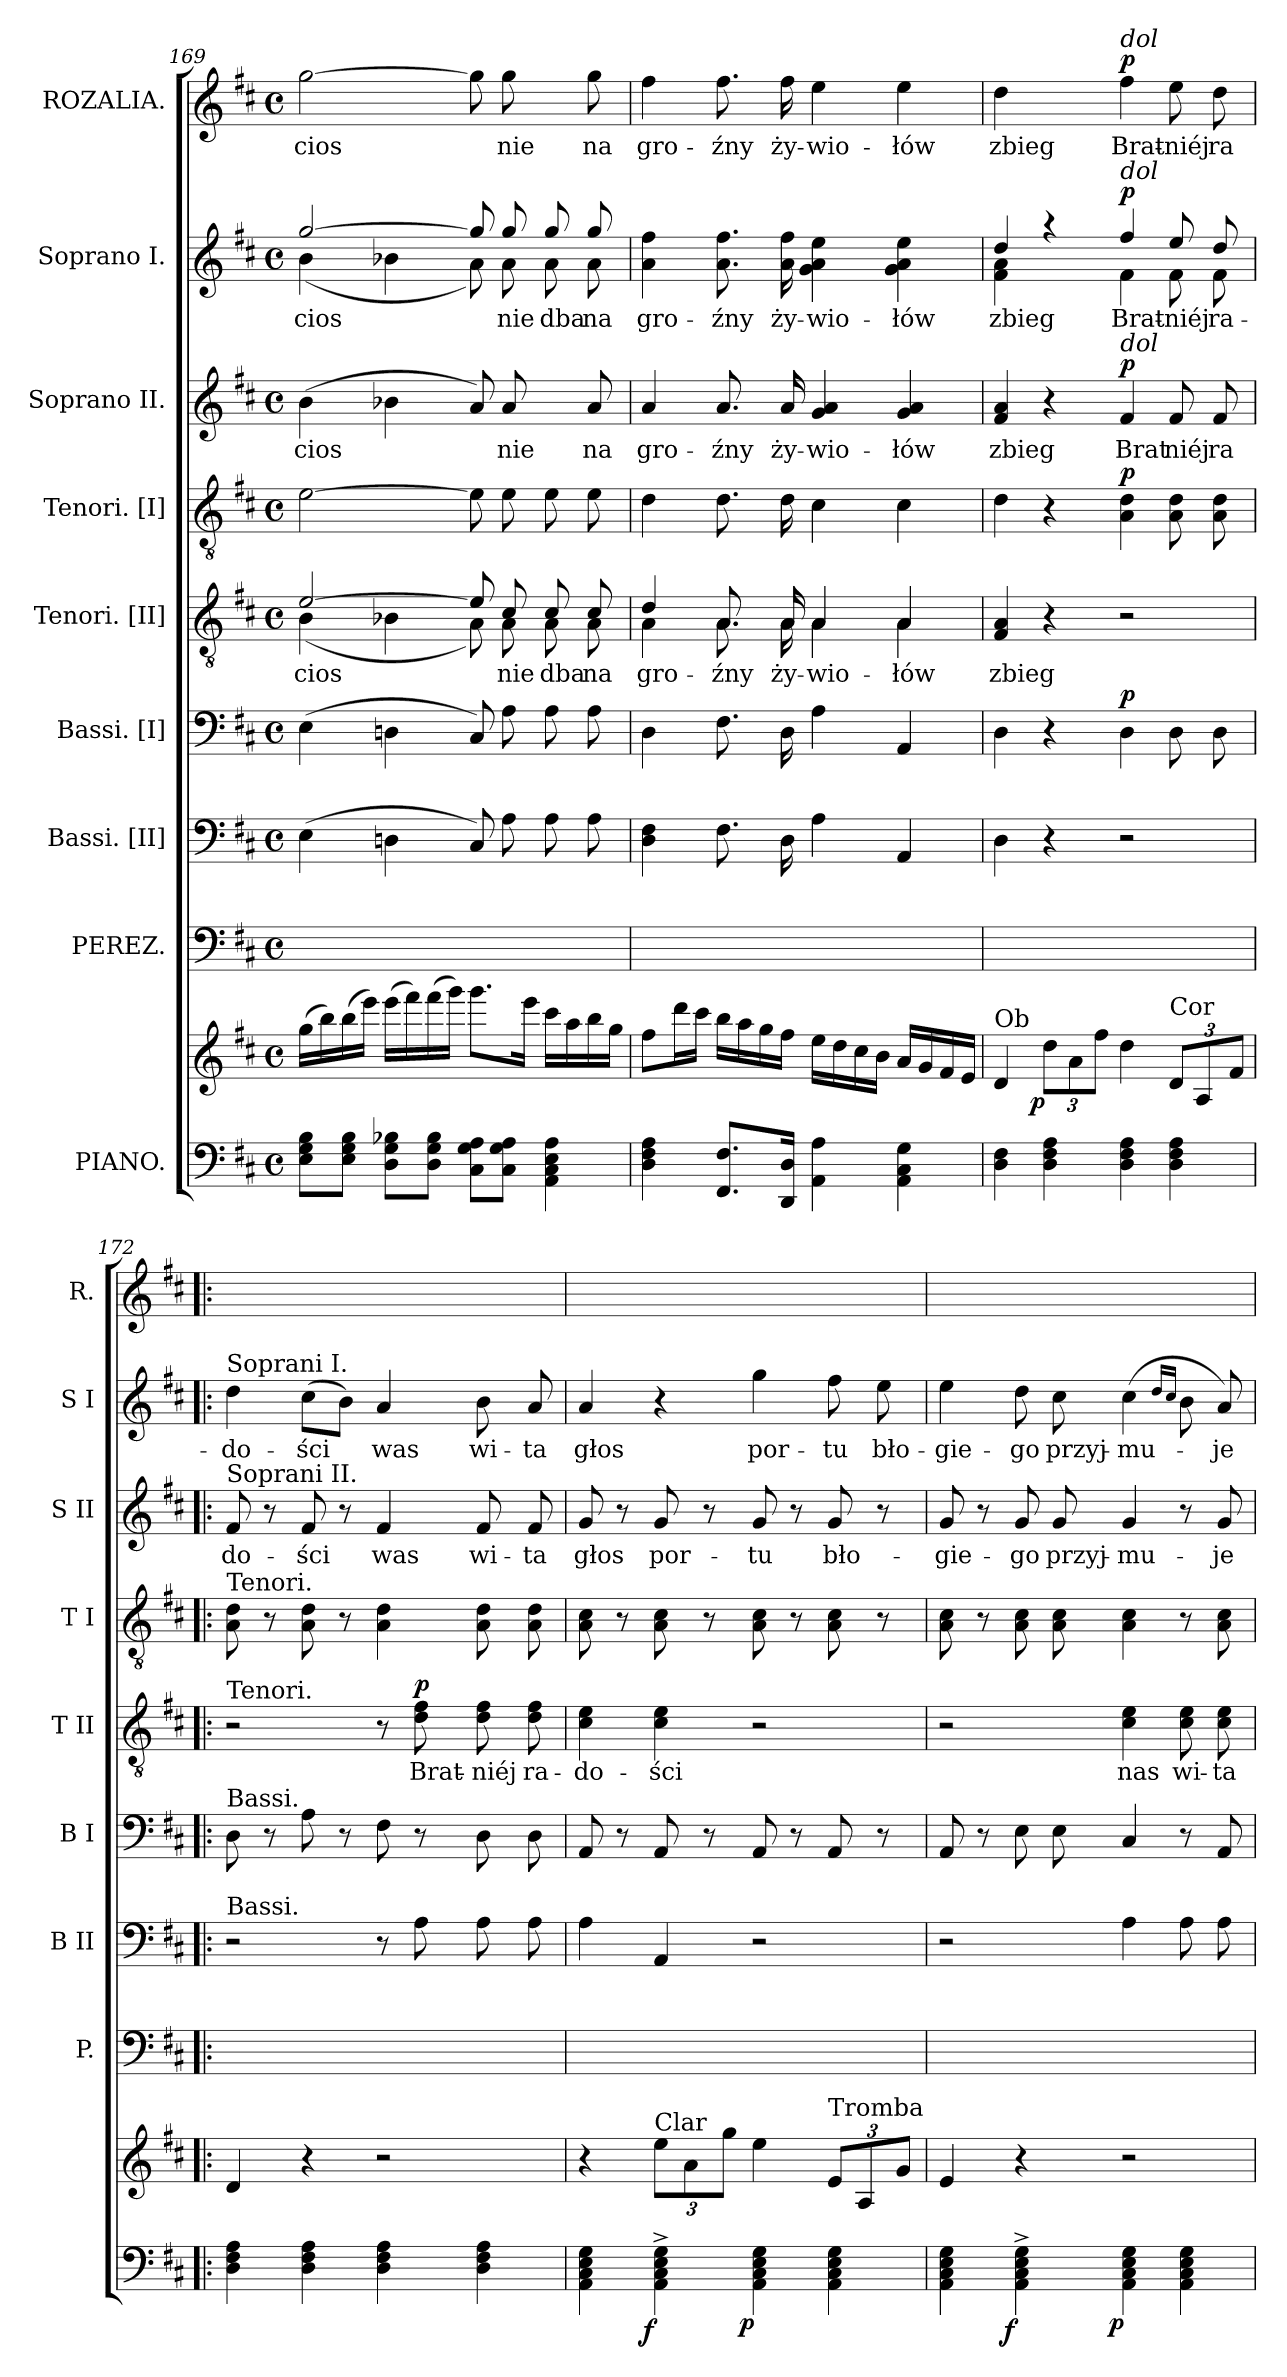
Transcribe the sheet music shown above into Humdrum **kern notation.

**kern	**kern	**dynam	**kern	**kern	**kern	**dynam	**kern	**text	**dynam	**kern	**dynam	**kern	**text	**dynam	**kern	**text	**dynam	**kern	**text	**dynam
*part9	*part9	*part9	*part8	*part7	*part6	*part6	*part5	*part5	*part5	*part4	*part4	*part3	*part3	*part3	*part2	*part2	*part2	*part1	*part1	*part1
*staff10	*staff9	*staff9/10	*staff8	*staff7	*staff6	*staff6	*staff5	*staff5	*staff5	*staff4	*staff4	*staff3	*staff3	*staff3	*staff2	*staff2	*staff2	*staff1	*staff1	*staff1
*I"PIANO.	*	*	*I"PEREZ.	*I"Bassi. [II]	*I"Bassi. [I]	*	*I"Tenori. [II]	*	*	*I"Tenori. [I]	*	*I"Soprano II.	*	*	*I"Soprano I.	*	*	*I"ROZALIA.	*	*
*	*	*	*I'P.	*I'B II	*I'B I	*	*I'T II	*	*	*I'T I	*	*I'S II	*	*	*I'S I	*	*	*I'R.	*	*
*clefF4	*clefG2	*	*clefF4	*clefF4	*clefF4	*	*clefGv2	*	*	*clefGv2	*	*clefG2	*	*	*clefG2	*	*	*clefG2	*	*
*k[f#c#]	*k[f#c#]	*	*k[f#c#]	*k[f#c#]	*k[f#c#]	*	*k[f#c#]	*	*	*k[f#c#]	*	*k[f#c#]	*	*	*k[f#c#]	*	*	*k[f#c#]	*	*
*D:	*D:	*	*D:	*D:	*D:	*	*D:	*	*	*D:	*	*D:	*	*	*D:	*	*	*D:	*	*
*M4/4	*M4/4	*	*M4/4	*M4/4	*M4/4	*	*M4/4	*	*	*M4/4	*	*M4/4	*	*	*M4/4	*	*	*M4/4	*	*
*met(c)	*met(c)	*	*met(c)	*met(c)	*met(c)	*	*met(c)	*	*	*met(c)	*	*met(c)	*	*	*met(c)	*	*	*met(c)	*	*
=169	=169	=169	=169	=169	=169	=169	=169	=169	=169	=169	=169	=169	=169	=169	=169	=169	=169	=169	=169	=169
*	*	*	*	*	*	*	*^	*	*	*	*	*	*	*	*^	*	*	*	*	*
8E\ 8G\ 8B\L	(>16gg\LL	.	1ryy	(4E\	(4E\	.	[2e/	(4B\	cios	.	[2e\	.	(4b\	cios	.	[2gg/	(4b\	cios	.	[2gg\	cios	.
.	16bb\)	.	.	.	.	.	.	.	.	.	.	.	.	.	.	.	.	.	.	.	.	.
8E\ 8G\ 8B\J	(>16bb\	.	.	.	.	.	.	.	.	.	.	.	.	.	.	.	.	.	.	.	.	.
.	16eee\JJ)	.	.	.	.	.	.	.	.	.	.	.	.	.	.	.	.	.	.	.	.	.
8D\ 8G\ 8B-X\L	(>16eee\LL	.	.	4Dn\	4Dn\	.	.	4B-X\	.	.	.	.	4b-X\	.	.	.	4b-X\	.	.	.	.	.
.	16fff#\)	.	.	.	.	.	.	.	.	.	.	.	.	.	.	.	.	.	.	.	.	.
8D\ 8G\ 8B-\J	(>16fff#\	.	.	.	.	.	.	.	.	.	.	.	.	.	.	.	.	.	.	.	.	.
.	16ggg\JJ)	.	.	.	.	.	.	.	.	.	.	.	.	.	.	.	.	.	.	.	.	.
8C#\ 8G\ 8A\L	8.ggg\L	.	.	8C#/)	8C#/)	.	8e/]	8A\)	.	.	8e\]	.	8a/)	.	.	8gg/]	8a\)	.	.	8gg\]	.	.
8C#\ 8G\ 8A\J	.	.	.	8A\	8A\	.	8c#/	8A\	nie	.	8e\	.	8a/	nie	.	8gg/	8a\	nie	.	8gg\	nie	.
.	16eee\Jk	.	.	.	.	.	.	.	.	.	.	.	.	.	.	.	.	.	.	.	.	.
4AA\ 4C#\ 4E\ 4A\	16ccc#\LL	.	.	8A\	8A\	.	8c#/	8A\	dba	.	8e\	.	8a/yy	dba	.	8gg/	8a\	dba	.	8gg\yy	dba	.
.	16aa\	.	.	.	.	.	.	.	.	.	.	.	.	.	.	.	.	.	.	.	.	.
.	16bb\	.	.	8A\	8A\	.	8c#/	8A\	na	.	8e\	.	8a/	na	.	8gg/	8a\	na	.	8gg\	na	.
.	16gg\JJ	.	.	.	.	.	.	.	.	.	.	.	.	.	.	.	.	.	.	.	.	.
*	*	*	*	*	*	*	*	*	*	*	*	*	*	*	*	*v	*v	*	*	*	*	*
=170	=170	=170	=170	=170	=170	=170	=170	=170	=170	=170	=170	=170	=170	=170	=170	=170	=170	=170	=170	=170	=170
4D\ 4F#\ 4A\	8ff#\L	.	1ryy	4D\ 4F#\	4D\	.	4d/	4A\	gro-	.	4d\	.	4a/	gro-	.	4a\ 4ff#\	gro-	.	4ff#\	gro-	.
.	16ddd\L	.	.	.	.	.	.	.	.	.	.	.	.	.	.	.	.	.	.	.	.
.	16ccc#\JJ	.	.	.	.	.	.	.	.	.	.	.	.	.	.	.	.	.	.	.	.
8.FF#/ 8.F#/L	16bb\LL	.	.	8.F#\	8.F#\	.	8.A/	8.A\	-źny	.	8.d\	.	8.a/	-źny	.	8.a\ 8.ff#\	-źny	.	8.ff#\	-źny	.
.	16aa\	.	.	.	.	.	.	.	.	.	.	.	.	.	.	.	.	.	.	.	.
.	16gg\	.	.	.	.	.	.	.	.	.	.	.	.	.	.	.	.	.	.	.	.
16DD/ 16D/Jk	16ff#\JJ	.	.	16D\	16D\	.	16A/	16A\	ży-	.	16d\	.	16a/	ży-	.	16a\ 16ff#\	ży-	.	16ff#\	ży-	.
4AA\ 4A\	16ee\LL	.	.	4A\	4A\	.	4A/	4A\	-wio-	.	4c#\	.	4g/ 4a/	-wio-	.	4g\ 4a\ 4ee\	-wio-	.	4ee\	-wio-	.
.	16dd\	.	.	.	.	.	.	.	.	.	.	.	.	.	.	.	.	.	.	.	.
.	16cc#\	.	.	.	.	.	.	.	.	.	.	.	.	.	.	.	.	.	.	.	.
.	16b\JJ	.	.	.	.	.	.	.	.	.	.	.	.	.	.	.	.	.	.	.	.
4AA\ 4C#\ 4G\	16a/LL	.	.	4AA/	4AA/	.	4A/	4A\	-łów	.	4c#\	.	4g/ 4a/	-łów	.	4g\ 4a\ 4ee\	-łów	.	4ee\	-łów	.
.	16g/	.	.	.	.	.	.	.	.	.	.	.	.	.	.	.	.	.	.	.	.
.	16f#/	.	.	.	.	.	.	.	.	.	.	.	.	.	.	.	.	.	.	.	.
.	16e/JJ	.	.	.	.	.	.	.	.	.	.	.	.	.	.	.	.	.	.	.	.
*	*	*	*	*	*	*	*v	*v	*	*	*	*	*	*	*	*	*	*	*	*	*
=171	=171	=171	=171	=171	=171	=171	=171	=171	=171	=171	=171	=171	=171	=171	=171	=171	=171	=171	=171	=171
*	*	*	*	*	*	*	*	*	*	*	*	*	*	*	*^	*	*	*	*	*
!	!LO:TX:a:t=Ob	!	!	!	!	!	!	!	!	!	!	!	!	!	!	!	!	!	!	!	!
4D\ 4F#\	4d/	.	1ryy	4D\	4D\	.	4F#/ 4A/	zbieg	.	4d\	.	4f#/ 4a/	zbieg	.	4dd/	4f#\ 4a\	zbieg	.	4dd\	zbieg	.
!	!	!LO:DY:b:rj	!	!	!	!	!	!	!	!	!	!	!	!	!	!	!	!	!	!	!
4D\ 4F#\ 4A\	12dd\L	p	.	4r	4r	.	4r	.	.	4r	.	4r	.	.	4raa	4rcyy	.	.	4ryy	.	.
.	12a\	.	.	.	.	.	.	.	.	.	.	.	.	.	.	.	.	.	.	.	.
.	12ff#\J	.	.	.	.	.	.	.	.	.	.	.	.	.	.	.	.	.	.	.	.
!	!	!	!	!	!	!	!	!	!	!	!	!	!	!	!	!	!	!	!LO:TX:a:i:t=dol	!	!
!	!	!	!	!	!	!	!	!	!	!	!	!	!	!	!LO:TX:a:i:t=dol	!	!	!	!	!	!
!	!	!	!	!	!	!	!	!	!	!	!	!LO:TX:a:i:t=dol	!	!	!	!	!	!	!	!	!
!	!	!	!	!	!	!LO:DY:a	!	!	!	!	!LO:DY:a	!	!	!LO:DY:a	!	!	!	!LO:DY:a	!	!	!LO:DY:a
4D\ 4F#\ 4A\	4dd\	.	.	2r	4D\	p	2r	.	.	4A\ 4d\	p	4f#/	Brat	p	4ff#/	4f#\	Brat-	p	4ff#\	Brat-	p
!	!LO:TX:a:t=Cor	!	!	!	!	!	!	!	!	!	!	!	!	!	!	!	!	!	!	!	!
4D\ 4F#\ 4A\	12d/L	.	.	.	8D\	.	.	.	.	8A\ 8d\	.	8f#/	niéj	.	8ee/	8f#\	-niéj	.	8ee\	-niéj	.
.	12A/	.	.	.	.	.	.	.	.	.	.	.	.	.	.	.	.	.	.	.	.
.	.	.	.	.	8D\	.	.	.	.	8A\ 8d\	.	8f#/	ra	.	8dd/	8f#\	ra-	.	8dd\	ra-	.
.	12f#/J	.	.	.	.	.	.	.	.	.	.	.	.	.	.	.	.	.	.	.	.
*	*	*	*	*	*	*	*	*	*	*	*	*	*	*	*v	*v	*	*	*	*	*
=172!|:	=172!|:	=172!|:	=172!|:	=172!|:	=172!|:	=172!|:	=172!|:	=172!|:	=172!|:	=172!|:	=172!|:	=172!|:	=172!|:	=172!|:	=172!|:	=172!|:	=172!|:	=172!|:	=172!|:	=172!|:
!	!	!	!	!	!	!	!	!	!	!	!	!	!	!	!LO:TX:a:t=Soprani I.	!	!	!	!	!
!	!	!	!	!	!	!	!	!	!	!	!	!LO:TX:a:t=Soprani II.	!	!	!	!	!	!	!	!
!	!	!	!	!	!	!	!	!	!	!LO:TX:a:t=Tenori.	!	!	!	!	!	!	!	!	!	!
!	!	!	!	!	!	!	!LO:TX:a:t=Tenori.	!	!	!	!	!	!	!	!	!	!	!	!	!
!	!	!	!	!	!LO:TX:a:t=Bassi.	!	!	!	!	!	!	!	!	!	!	!	!	!	!	!
!	!	!	!	!LO:TX:a:t=Bassi.	!	!	!	!	!	!	!	!	!	!	!	!	!	!	!	!
4D\ 4F#\ 4A\	4d/	.	1ryy	2r	8D\	.	2r	.	.	8A\ 8d\	.	8f#/	do-	.	4dd\	-do-	.	1ryy	.	.
.	.	.	.	.	8r	.	.	.	.	8r	.	8r	.	.	.	.	.	.	.	.
4D\ 4F#\ 4A\	4r	.	.	.	8A\	.	.	.	.	8A\ 8d\	.	8f#/	-ści	.	(8cc#\L	-ści	.	.	.	.
.	.	.	.	.	8r	.	.	.	.	8r	.	8r	.	.	8b\J)	.	.	.	.	.
4D\ 4F#\ 4A\	2r	.	.	8r	8F#\	.	8r	.	.	4A\ 4d\	.	4f#/	was	.	4a/	was	.	.	.	.
!	!	!	!	!	!	!	!	!	!LO:DY:a	!	!	!	!	!	!	!	!	!	!	!
.	.	.	.	8A\	8r	.	8d\ 8f#\	Brat-	p	.	.	.	.	.	.	.	.	.	.	.
4D\ 4F#\ 4A\	.	.	.	8A\	8D\	.	8d\ 8f#\	-niéj	.	8A\ 8d\	.	8f#/	wi-	.	8b\	wi-	.	.	.	.
.	.	.	.	8A\	8D\	.	8d\ 8f#\	ra-	.	8A\ 8d\	.	8f#/	-ta	.	8a/	-ta	.	.	.	.
=173	=173	=173	=173	=173	=173	=173	=173	=173	=173	=173	=173	=173	=173	=173	=173	=173	=173	=173	=173	=173
4AA\ 4C#\ 4E\ 4G\	4r	.	1ryy	4A\	8AA/	.	4c#\ 4e\	-do-	.	8A\ 8c#\	.	8g/	głos	.	4a/	głos	.	1ryy	.	.
.	.	.	.	.	8r	.	.	.	.	8r	.	8r	.	.	.	.	.	.	.	.
!	!LO:TX:a:t=Clar	!	!	!	!	!	!	!	!	!	!	!	!	!	!	!	!	!	!	!
!	!	!LO:DY:b=2:rj	!	!	!	!	!	!	!	!	!	!	!	!	!	!	!	!	!	!
4AA^<\ 4C#^<\ 4E^<\ 4G^<\	12ee\L	f	.	4AA/	8AA/	.	4c#\ 4e\	-ści	.	8A\ 8c#\	.	8g/	por-	.	4r	.	.	.	.	.
.	12a\	.	.	.	.	.	.	.	.	.	.	.	.	.	.	.	.	.	.	.
.	.	.	.	.	8r	.	.	.	.	8r	.	8r	.	.	.	.	.	.	.	.
.	12gg\J	.	.	.	.	.	.	.	.	.	.	.	.	.	.	.	.	.	.	.
!	!	!LO:DY:b=2:rj	!	!	!	!	!	!	!	!	!	!	!	!	!	!	!	!	!	!
4AA\ 4C#\ 4E\ 4G\	4ee\	p	.	2r	8AA/	.	2r	.	.	8A\ 8c#\	.	8g/	-tu	.	4gg\	por-	.	.	.	.
.	.	.	.	.	8r	.	.	.	.	8r	.	8r	.	.	.	.	.	.	.	.
!	!LO:TX:a:t=Tromba	!	!	!	!	!	!	!	!	!	!	!	!	!	!	!	!	!	!	!
4AA\ 4C#\ 4E\ 4G\	12e/L	.	.	.	8AA/	.	.	.	.	8A\ 8c#\	.	8g/	bło-	.	8ff#\	-tu	.	.	.	.
.	12A/	.	.	.	.	.	.	.	.	.	.	.	.	.	.	.	.	.	.	.
.	.	.	.	.	8r	.	.	.	.	8r	.	8r	.	.	8ee\	bło-	.	.	.	.
.	12g/J	.	.	.	.	.	.	.	.	.	.	.	.	.	.	.	.	.	.	.
=174	=174	=174	=174	=174	=174	=174	=174	=174	=174	=174	=174	=174	=174	=174	=174	=174	=174	=174	=174	=174
4AA\ 4C#\ 4E\ 4G\	4e/	.	1ryy	2r	8AA/	.	2r	.	.	8A\ 8c#\	.	8g/	-gie-	.	4ee\	-gie-	.	1ryy	.	.
.	.	.	.	.	8r	.	.	.	.	8r	.	8r	.	.	.	.	.	.	.	.
!	!	!LO:DY:b=2:rj	!	!	!	!	!	!	!	!	!	!	!	!	!	!	!	!	!	!
4AA^<\ 4C#^<\ 4E^<\ 4G^<\	4r	f	.	.	8E\	.	.	.	.	8A\ 8c#\	.	8g/	-go	.	8dd\	-go	.	.	.	.
.	.	.	.	.	8E\	.	.	.	.	8A\ 8c#\	.	8g/	przyj-	.	8cc#\	przyj-	.	.	.	.
!	!	!LO:DY:b=2:rj	!	!	!	!	!	!	!	!	!	!	!	!	!	!	!	!	!	!
4AA\ 4C#\ 4E\ 4G\	2r	p	.	4A\	4C#/	.	4c#\ 4e\	nas	.	4A\ 4c#\	.	4g/	-mu-	.	(4cc#\	-mu-	.	.	.	.
.	.	.	.	.	.	.	.	.	.	.	.	.	.	.	16qqdd/LL	.	.	.	.	.
.	.	.	.	.	.	.	.	.	.	.	.	.	.	.	16qqcc#/JJ	.	.	.	.	.
4AA\ 4C#\ 4E\ 4G\	.	.	.	8A\	8r	.	8c#\ 8e\	wi-	.	8r	.	8r	.	.	8b\	.	.	.	.	.
.	.	.	.	8A\	8AA/	.	8c#\ 8e\	-ta	.	8A\ 8c#\	.	8g/	-je	.	8a/)	-je	.	.	.	.
=	=	=	=	=	=	=	=	=	=	=	=	=	=	=	=	=	=	=	=	=
*-	*-	*-	*-	*-	*-	*-	*-	*-	*-	*-	*-	*-	*-	*-	*-	*-	*-	*-	*-	*-
